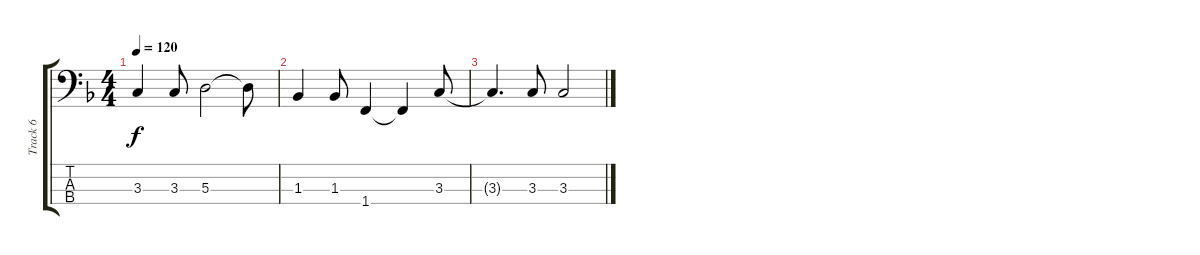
\track ("Track 6" "Track 6") {instrument electricbassfinger}
\staff {score tabs}
\tuning (G2 D2 A1 E1) {hide}
\ts (4 4)
\tempo 120
\clef f4
\ks f
3.3{t}.4{dy f} 3.3.8 5.3.2 5.3{t}.8 |
1.3.4 1.3.8 1.4.4 1.4{t}.4 3.3.8 |
3.3{t}.4{d} 3.3.8 3.3.2
